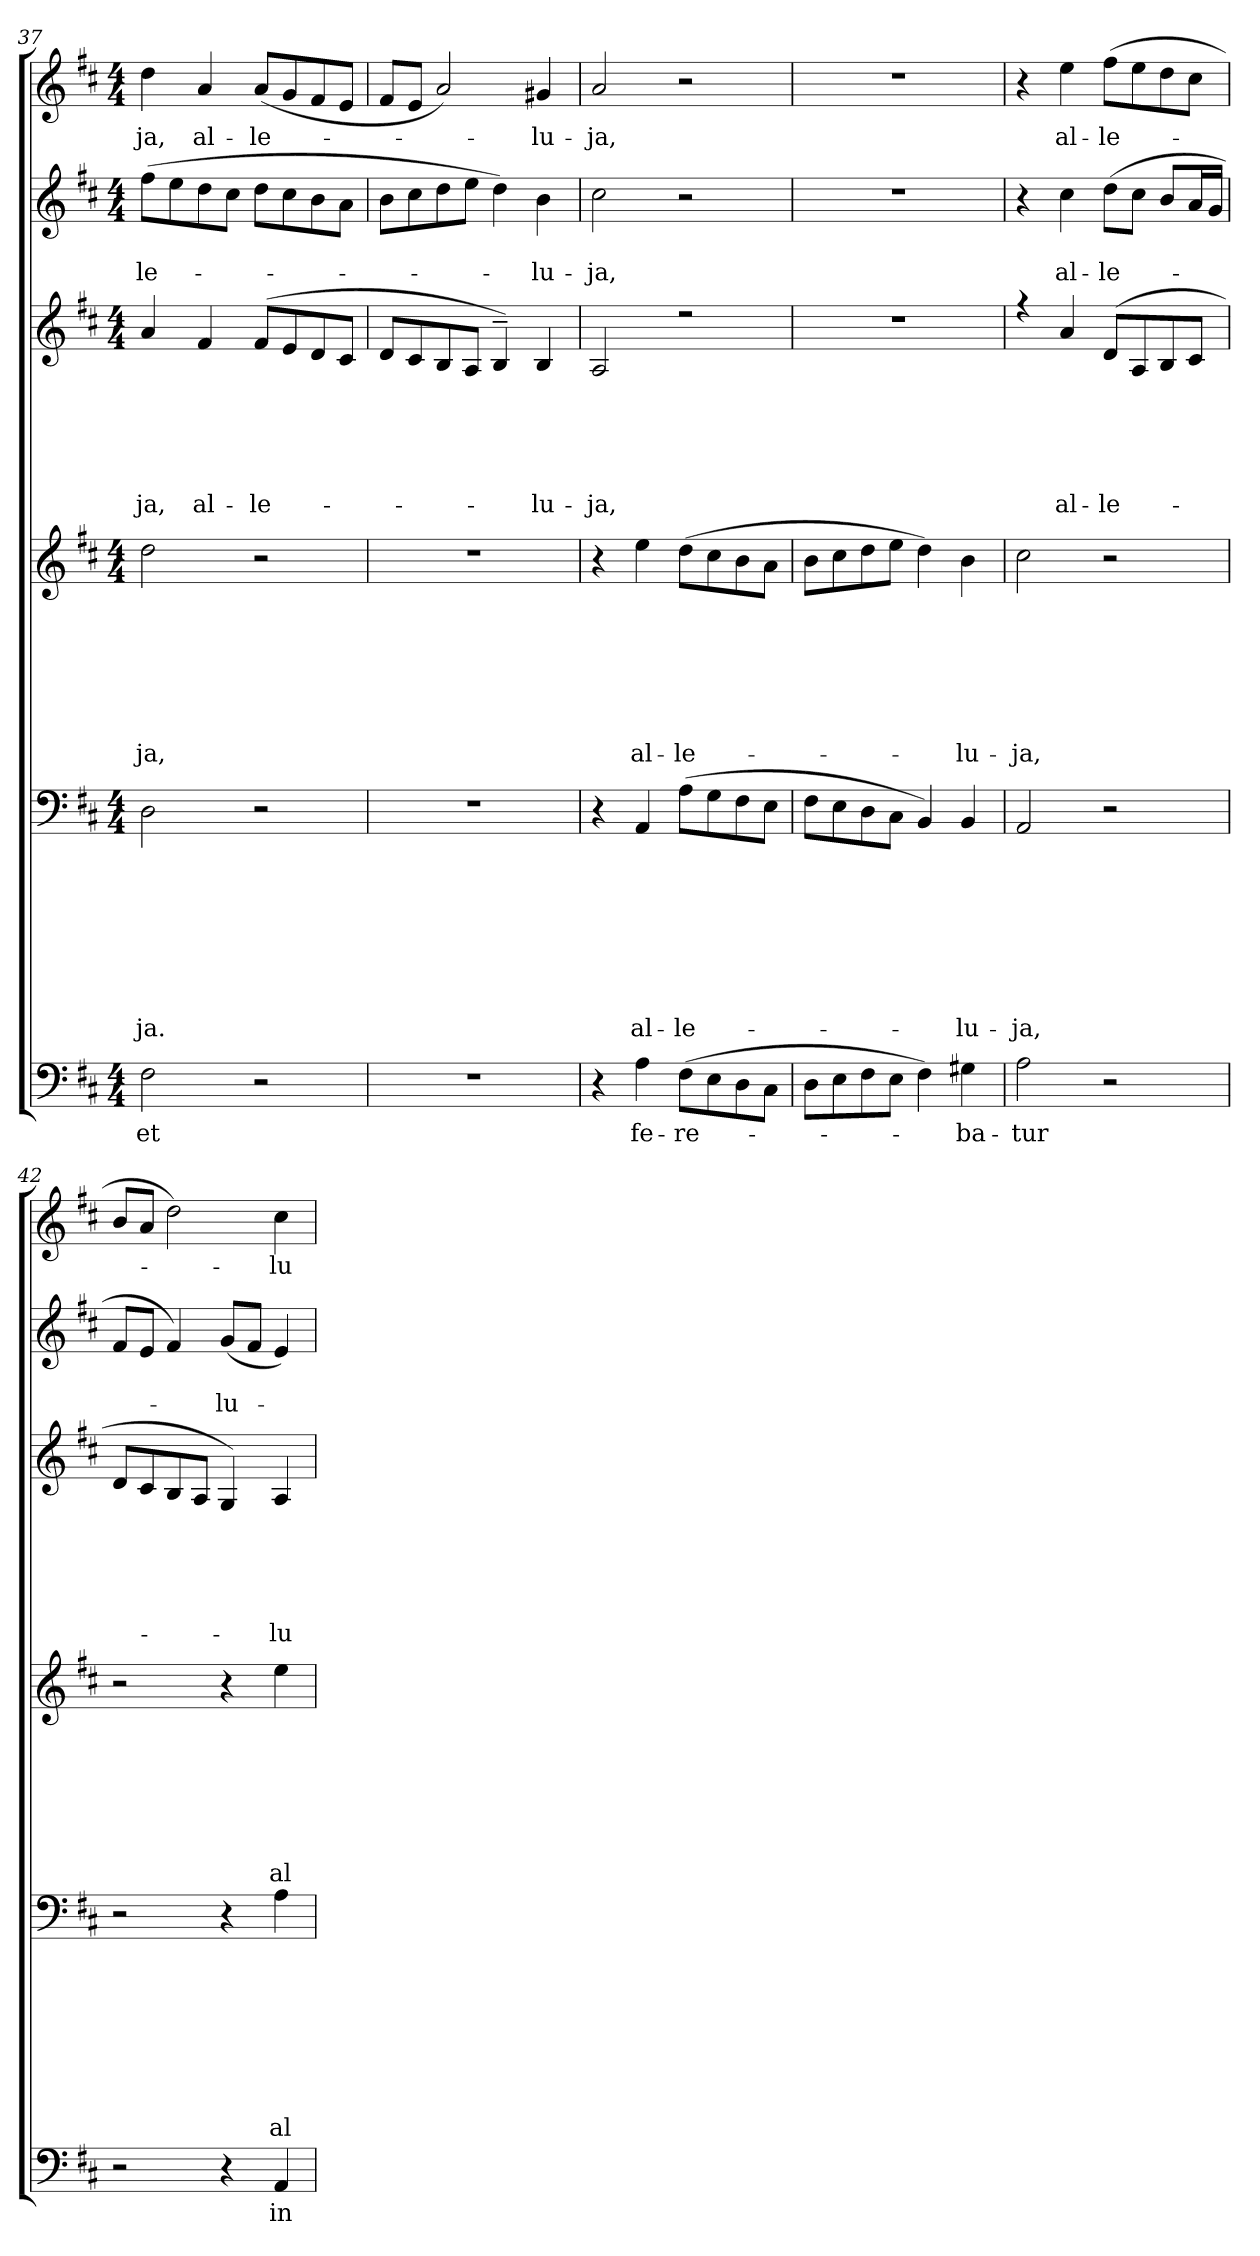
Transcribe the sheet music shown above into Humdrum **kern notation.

**kern	**text	**kern	**text	**text	**text	**text	**text	**text	**text	**text	**kern	**text	**text	**text	**text	**text	**text	**text	**kern	**text	**text	**text	**text	**text	**kern	**text	**text	**kern	**text
*part6	*part6	*part5	*part5	*part5	*part5	*part5	*part5	*part5	*part5	*part5	*part4	*part4	*part4	*part4	*part4	*part4	*part4	*part4	*part3	*part3	*part3	*part3	*part3	*part3	*part2	*part2	*part2	*part1	*part1
*staff6	*staff6	*staff5	*staff5	*staff5	*staff5	*staff5	*staff5	*staff5	*staff5	*staff5	*staff4	*staff4	*staff4	*staff4	*staff4	*staff4	*staff4	*staff4	*staff3	*staff3	*staff3	*staff3	*staff3	*staff3	*staff2	*staff2	*staff2	*staff1	*staff1
*clefF4	*	*clefF4	*	*	*	*	*	*	*	*	*clefG2	*	*	*	*	*	*	*	*clefG2	*	*	*	*	*	*clefG2	*	*	*clefG2	*
*	*	*	*	*	*	*	*	*	*	*	*ITrd7c12	*	*	*	*	*	*	*	*	*	*	*	*	*	*	*	*	*	*
*k[f#c#]	*	*k[f#c#]	*	*	*	*	*	*	*	*	*k[f#c#]	*	*	*	*	*	*	*	*k[f#c#]	*	*	*	*	*	*k[f#c#]	*	*	*k[f#c#]	*
*D:	*	*D:	*	*	*	*	*	*	*	*	*D:	*	*	*	*	*	*	*	*D:	*	*	*	*	*	*D:	*	*	*D:	*
*M4/4	*	*M4/4	*	*	*	*	*	*	*	*	*M4/4	*	*	*	*	*	*	*	*M4/4	*	*	*	*	*	*M4/4	*	*	*M4/4	*
=37	=37	=37	=37	=37	=37	=37	=37	=37	=37	=37	=37	=37	=37	=37	=37	=37	=37	=37	=37	=37	=37	=37	=37	=37	=37	=37	=37	=37	=37
!	!LO:LY:b	!	!	!	!	!	!	!	!	!LO:LY:b	!	!	!	!	!	!	!	!LO:LY:b	!	!	!	!	!	!LO:LY:b	!	!	!LO:LY:b	!	!LO:LY:b
*	*	*	*	*	*	*	*	*	*	*	*	*	*	*	*	*	*	*	*^	*	*	*	*	*	*	*	*	*	*
2F#\	et	2D\	.	.	.	.	.	.	.	-ja.	2d\	.	.	.	.	.	.	-ja,	4a/	1ryy	.	.	.	.	-ja,	(>8ff#\L	.	-le-	4dd\	ja,
.	.	.	.	.	.	.	.	.	.	.	.	.	.	.	.	.	.	.	.	.	.	.	.	.	.	8ee\	.	.	.	.
!	!	!	!	!	!	!	!	!	!	!	!	!	!	!	!	!	!	!	!	!	!	!	!	!	!LO:LY:b	!	!	!	!	!LO:LY:b
.	.	.	.	.	.	.	.	.	.	.	.	.	.	.	.	.	.	.	4f#/	.	.	.	.	.	al-	8dd\	.	.	4a/	al-
.	.	.	.	.	.	.	.	.	.	.	.	.	.	.	.	.	.	.	.	.	.	.	.	.	.	8cc#\J	.	.	.	.
!	!	!	!	!	!	!	!	!	!	!	!	!	!	!	!	!	!	!	!	!	!	!	!	!	!LO:LY:b	!	!	!	!	!LO:LY:b
2r	.	2r	.	.	.	.	.	.	.	.	2r	.	.	.	.	.	.	.	(<8f#/L	.	.	.	.	.	-le-	8dd\L	.	.	(<8a/L	-le-
.	.	.	.	.	.	.	.	.	.	.	.	.	.	.	.	.	.	.	8e/	.	.	.	.	.	.	8cc#\	.	.	8g/	.
.	.	.	.	.	.	.	.	.	.	.	.	.	.	.	.	.	.	.	8d/	.	.	.	.	.	.	8b\	.	.	8f#/	.
.	.	.	.	.	.	.	.	.	.	.	.	.	.	.	.	.	.	.	8c#/J	.	.	.	.	.	.	8a\J	.	.	8e/J	.
=38	=38	=38	=38	=38	=38	=38	=38	=38	=38	=38	=38	=38	=38	=38	=38	=38	=38	=38	=38	=38	=38	=38	=38	=38	=38	=38	=38	=38	=38	=38
1rF	.	1rF	.	.	.	.	.	.	.	.	1rdd	.	.	.	.	.	.	.	8d/L	1ryy	.	.	.	.	.	8b\L	.	.	8f#/L	.
.	.	.	.	.	.	.	.	.	.	.	.	.	.	.	.	.	.	.	8c#/	.	.	.	.	.	.	8cc#\	.	.	8e/J	.
.	.	.	.	.	.	.	.	.	.	.	.	.	.	.	.	.	.	.	8B/	.	.	.	.	.	.	8dd\	.	.	2a/)	.
.	.	.	.	.	.	.	.	.	.	.	.	.	.	.	.	.	.	.	8A/J	.	.	.	.	.	.	8ee\J	.	.	.	.
.	.	.	.	.	.	.	.	.	.	.	.	.	.	.	.	.	.	.	4B~>/)	.	.	.	.	.	.	4dd\)	.	.	.	.
!	!	!	!	!	!	!	!	!	!	!	!	!	!	!	!	!	!	!	!	!	!	!	!	!	!LO:LY:b	!	!	!LO:LY:b	!	!LO:LY:b
.	.	.	.	.	.	.	.	.	.	.	.	.	.	.	.	.	.	.	4B/	.	.	.	.	.	-lu-	4b\	.	-lu-	4g#X/	-lu-
=39	=39	=39	=39	=39	=39	=39	=39	=39	=39	=39	=39	=39	=39	=39	=39	=39	=39	=39	=39	=39	=39	=39	=39	=39	=39	=39	=39	=39	=39	=39
!	!	!	!	!	!	!	!	!	!	!	!	!	!	!	!	!	!	!	!	!	!	!	!	!	!LO:LY:b	!	!	!LO:LY:b	!	!LO:LY:b
4r	.	4r	.	.	.	.	.	.	.	.	4r	.	.	.	.	.	.	.	2A/	1ryy	.	.	.	.	-ja,	2cc#\	.	-ja,	2a/	-ja,
!	!LO:LY:b	!	!	!	!	!	!	!	!	!LO:LY:b	!	!	!	!	!	!	!	!LO:LY:b	!	!	!	!	!	!	!	!	!	!	!	!
4A\	fe-	4AA/	.	.	.	.	.	.	.	al-	4e\	.	.	.	.	.	.	al-	.	.	.	.	.	.	.	.	.	.	.	.
!	!LO:LY:b	!	!	!	!	!	!	!	!	!LO:LY:b	!	!	!	!	!	!	!	!LO:LY:b	!	!	!	!	!	!	!	!	!	!	!	!
(>8F#\L	-re-	(>8A\L	.	.	.	.	.	.	.	-le-	(>8d\L	.	.	.	.	.	.	-le-	2r	.	.	.	.	.	.	2r	.	.	2r	.
8E\	.	8G\	.	.	.	.	.	.	.	.	8c#\	.	.	.	.	.	.	.	.	.	.	.	.	.	.	.	.	.	.	.
8D\	.	8F#\	.	.	.	.	.	.	.	.	8B\	.	.	.	.	.	.	.	.	.	.	.	.	.	.	.	.	.	.	.
8C#\J	.	8E\J	.	.	.	.	.	.	.	.	8A\J	.	.	.	.	.	.	.	.	.	.	.	.	.	.	.	.	.	.	.
=40	=40	=40	=40	=40	=40	=40	=40	=40	=40	=40	=40	=40	=40	=40	=40	=40	=40	=40	=40	=40	=40	=40	=40	=40	=40	=40	=40	=40	=40	=40
8D\L	.	8F#\L	.	.	.	.	.	.	.	.	8B\L	.	.	.	.	.	.	.	1rdd	1ryy	.	.	.	.	.	1rdd	.	.	1rdd	.
8E\	.	8E\	.	.	.	.	.	.	.	.	8c#\	.	.	.	.	.	.	.	.	.	.	.	.	.	.	.	.	.	.	.
8F#\	.	8D\	.	.	.	.	.	.	.	.	8d\	.	.	.	.	.	.	.	.	.	.	.	.	.	.	.	.	.	.	.
8E\J	.	8C#\J	.	.	.	.	.	.	.	.	8e\J	.	.	.	.	.	.	.	.	.	.	.	.	.	.	.	.	.	.	.
4F#\)	.	4BB/)	.	.	.	.	.	.	.	.	4d\)	.	.	.	.	.	.	.	.	.	.	.	.	.	.	.	.	.	.	.
!	!LO:LY:b	!	!	!	!	!	!	!	!	!LO:LY:b	!	!	!	!	!	!	!	!LO:LY:b	!	!	!	!	!	!	!	!	!	!	!	!
4G#X\	-ba-	4BB/	.	.	.	.	.	.	.	-lu-	4B\	.	.	.	.	.	.	-lu-	.	.	.	.	.	.	.	.	.	.	.	.
!!LO:PB:g=z
=41	=41	=41	=41	=41	=41	=41	=41	=41	=41	=41	=41	=41	=41	=41	=41	=41	=41	=41	=41	=41	=41	=41	=41	=41	=41	=41	=41	=41	=41	=41
!	!LO:LY:b	!	!	!	!	!	!	!	!	!LO:LY:b	!	!	!	!	!	!	!	!LO:LY:b	!	!	!	!	!	!	!	!	!	!	!	!
2A\	-tur	2AA/	.	.	.	.	.	.	.	-ja,	2c#\	.	.	.	.	.	.	-ja,	4r	1ryy	.	.	.	.	.	4r	.	.	4r	.
!	!	!	!	!	!	!	!	!	!	!	!	!	!	!	!	!	!	!	!	!	!	!	!	!	!LO:LY:b	!	!	!LO:LY:b	!	!LO:LY:b
.	.	.	.	.	.	.	.	.	.	.	.	.	.	.	.	.	.	.	4a/	.	.	.	.	.	al-	4cc#\	.	al-	4ee\	al-
!	!	!	!	!	!	!	!	!	!	!	!	!	!	!	!	!	!	!	!	!	!	!	!	!	!LO:LY:b	!	!	!LO:LY:b	!	!LO:LY:b
2r	.	2r	.	.	.	.	.	.	.	.	2r	.	.	.	.	.	.	.	(<8d/L	.	.	.	.	.	-le-	(>8dd\L	.	-le-	(<8ff#\L	-le-
.	.	.	.	.	.	.	.	.	.	.	.	.	.	.	.	.	.	.	8A/	.	.	.	.	.	.	8cc#\J	.	.	8ee\	.
.	.	.	.	.	.	.	.	.	.	.	.	.	.	.	.	.	.	.	8B/	.	.	.	.	.	.	8b/L	.	.	8dd\	.
.	.	.	.	.	.	.	.	.	.	.	.	.	.	.	.	.	.	.	8c#/J	.	.	.	.	.	.	16a/L	.	.	8cc#\J	.
.	.	.	.	.	.	.	.	.	.	.	.	.	.	.	.	.	.	.	.	.	.	.	.	.	.	16g/JJ	.	.	.	.
=42	=42	=42	=42	=42	=42	=42	=42	=42	=42	=42	=42	=42	=42	=42	=42	=42	=42	=42	=42	=42	=42	=42	=42	=42	=42	=42	=42	=42	=42	=42
2r	.	2r	.	.	.	.	.	.	.	.	2r	.	.	.	.	.	.	.	8d/L	1ryy	.	.	.	.	.	8f#/L	.	.	8b/L	.
.	.	.	.	.	.	.	.	.	.	.	.	.	.	.	.	.	.	.	8c#/	.	.	.	.	.	.	8e/J	.	.	8a/J	.
.	.	.	.	.	.	.	.	.	.	.	.	.	.	.	.	.	.	.	8B/	.	.	.	.	.	.	4f#/)	.	.	2dd\)	.
.	.	.	.	.	.	.	.	.	.	.	.	.	.	.	.	.	.	.	8A/J	.	.	.	.	.	.	.	.	.	.	.
!	!	!	!	!	!	!	!	!	!	!	!	!	!	!	!	!	!	!	!	!	!	!	!	!	!	!	!	!LO:LY:b	!	!
4r	.	4r	.	.	.	.	.	.	.	.	4r	.	.	.	.	.	.	.	4G/)	.	.	.	.	.	.	(<8g/L	.	-lu-	.	.
.	.	.	.	.	.	.	.	.	.	.	.	.	.	.	.	.	.	.	.	.	.	.	.	.	.	8f#/J	.	.	.	.
!	!LO:LY:b	!	!	!	!	!	!	!	!	!LO:LY:b	!	!	!	!	!	!	!	!LO:LY:b	!	!	!	!	!	!	!LO:LY:b	!	!	!	!	!LO:LY:b
4AA/	in	4A\	.	.	.	.	.	.	.	al-	4e\	.	.	.	.	.	.	al-	4A/	.	.	.	.	.	-lu-	4e/)	.	.	4cc#\	-lu
*	*	*	*	*	*	*	*	*	*	*	*	*	*	*	*	*	*	*	*v	*v	*	*	*	*	*	*	*	*	*	*
=	=	=	=	=	=	=	=	=	=	=	=	=	=	=	=	=	=	=	=	=	=	=	=	=	=	=	=	=	=
*-	*-	*-	*-	*-	*-	*-	*-	*-	*-	*-	*-	*-	*-	*-	*-	*-	*-	*-	*-	*-	*-	*-	*-	*-	*-	*-	*-	*-	*-
